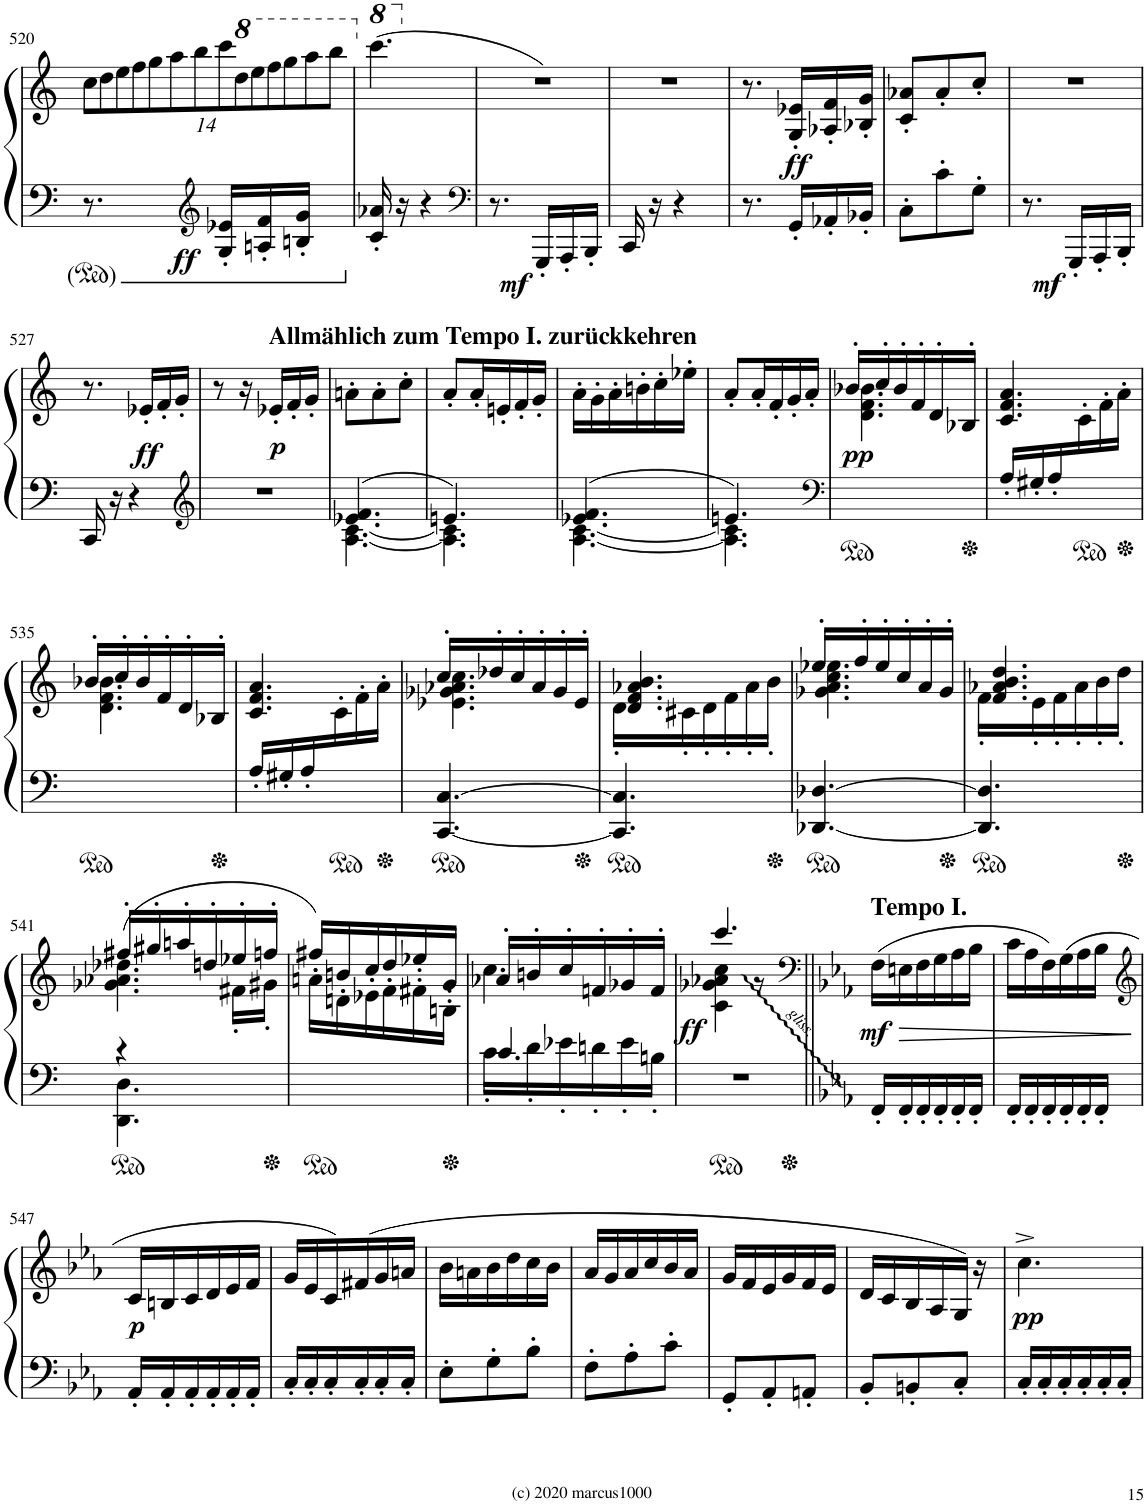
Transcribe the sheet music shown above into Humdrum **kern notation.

**kern	**kern	**dynam
*part1	*part1	*part1
*staff2	*staff1	*staff1/2
*I"Piano	*	*
*I'Pno.	*	*
!!LO:PB:g=z
*clefF4	*clefG2	*
*k[]	*k[]	*
*M3/8	*M3/8	*
*	*Xbrackettup	*
=520	=520	=520
8.r	112%3cc\L	.
.	112%3dd\	.
.	112%3ee\	.
.	112%3ff\	.
.	112%3gg\	.
.	112%3aa\	.
.	112%3bb\	.
*clefG2	*	*
!	!	!LO:DY:b=2
16G/' 16e-X/'LL	112%3ccc\	ff
*	*8va	*
.	112%3ddd\	.
.	112%3eee\	.
16An/' 16f/'	.	.
.	112%3fff\	.
.	112%3ggg\	.
16Bn/' 16g/'JJ	.	.
.	112%3aaa\	.
.	112%3bbb\J	.
=521	=521	=521
*	*X8va	*
*	*8va	*
16c/' 16a-X/'	(4.cccc^\	.
16r	.	.
4r	.	.
=522	=522	=522
*clefF4	*	*
*	*X8va	*
8.r	4.r)	.
!	!	!LO:DY:b=2
16GGG'/LL	.	mf
16AAA'/	.	.
16BBB'/JJ	.	.
=523	=523	=523
16CC/	4.r	.
16r	.	.
4r	.	.
=524	=524	=524
8.r	8.r	.
!	!	!LO:DY:b
16GG'/LL	16G/' 16e-X/'LL	ff
16AA-X'/	16A-X/' 16f/'	.
16BB-X'/JJ	16B-X/' 16g/'JJ	.
=525	=525	=525
8C'\L	8c/' 8a-X/'L	.
8c'\	8a-'/	.
8G'\J	8cc'/J	.
=526	=526	=526
8.r	4.r	.
!	!	!LO:DY:b=2
16GGG'/LL	.	mf
16AAA'/	.	.
16BBB'/JJ	.	.
!!LO:LB:g=z
=527	=527	=527
16CC/	8.r	.
16r	.	.
4r	.	.
!	!	!LO:DY:b
.	16e-X'/LL	ff
.	16f'/	.
.	16g'/JJ	.
=528	=528	=528
*clefG2	*	*
4.r	8r	.
.	16r	.
!	!LO:TX:a:B:t=Allmählich zum Tempo I. zurückkehren	!
!	!	!LO:DY:b
.	16e-X'/LL	p
.	16f'/	.
.	16g'/JJ	.
=529	=529	=529
*^	*	*
4.e-X/ 4.f/	[4.A\ [4.c\	8an'\L	.
.	.	8a'\	.
.	.	8cc'\J	.
=530	=530	=530	=530
4.en/	4.A\] 4.c\]	8a'/L	.
.	.	16a'/L	.
.	.	16en'/	.
.	.	16f'/	.
.	.	16g'/JJ	.
=531	=531	=531	=531
4.e-X/ 4.f/	[4.A\ [4.c\	16a'\LL	.
.	.	16g'\	.
.	.	16a'\	.
.	.	16bn'\	.
.	.	16cc'\	.
.	.	16ee-X'\JJ	.
=532	=532	=532	=532
4.en/	4.A\] 4.c\]	8a'/L	.
.	.	16a'/L	.
.	.	16f'/	.
.	.	16g'/	.
.	.	16a'/JJ	.
*v	*v	*	*
=533	=533	=533
*clefF4	*	*
*	*^	*
!	!	!	!LO:DY:b
4.ryy	16b-X'/LL	4.d\ 4.f\ 4.b-\	pp
.	16cc'/	.	.
.	16b-'/	.	.
.	16f'/	.	.
.	16d'/	.	.
.	16B-X'/JJ	.	.
=534	=534	=534	=534
16A'/LL	4.c/ 4.f/ 4.a/	8.ryy	.
16G#X'/	.	.	.
16A'/	.	.	.
*	*ped	*	*
8.ryy	.	16c'\	.
.	.	16f'\	.
.	.	16a'\JJ	.
!!LO:LB:g=z	!!
=535	=535	=535	=535
*	*Xped	*	*
4.ryy	16b-X'/LL	4.d\ 4.f\ 4.b-\	.
.	16cc'/	.	.
.	16b-'/	.	.
.	16f'/	.	.
.	16d'/	.	.
.	16B-X'/JJ	.	.
=536	=536	=536	=536
16A'/LL	4.c/ 4.f/ 4.a/	8.ryy	.
16G#X'/	.	.	.
16A'/	.	.	.
*	*ped	*	*
8.ryy	.	16c'\	.
.	.	16f'\	.
.	.	16a'\JJ	.
=537	=537	=537	=537
*	*Xped	*	*
[4.CC/ [4.C/	16cc'/LL	4.e-X\ 4.g-X\ 4.a-X\ 4.cc\	.
.	16dd-X'/	.	.
.	16cc'/	.	.
.	16a-'/	.	.
.	16g-'/	.	.
.	16e-'/JJ	.	.
=538	=538	=538	=538
4.CC/] 4.C/]	16d'\LL	4.d/ 4.f/ 4.a-X/ 4.b/	.
.	16c#X'\	.	.
.	16d'\	.	.
.	16f'\	.	.
.	16a-'\	.	.
.	16b'\JJ	.	.
=539	=539	=539	=539
[4.DD-X/ [4.D-X/	16ee-X'/LL	4.g-X\ 4.a\ 4.cc\ 4.ee-\	.
.	16ff'/	.	.
.	16ee-'/	.	.
.	16cc'/	.	.
.	16a'/	.	.
.	16g-'/JJ	.	.
=540	=540	=540	=540
4.DD-/] 4.D-/]	16f'\LL	4.f/ 4.a-X/ 4.b/ 4.dd/	.
.	16e'\	.	.
.	16f'\	.	.
.	16a-'\	.	.
.	16b'\	.	.
.	16dd'\JJ	.	.
*	*v	*v	*
!!LO:LB:g=z
=541	=541	=541
*ped	*	*
*^	*^	*
*	*	*	*^	*
4r	4.DD\ 4.D\	(4.g-X\ 4.a-X\ 4.dd-X\	16ff#X'/LL	4ryy	.
.	.	.	16gg#X'/	.	.
.	.	.	16aan'/	.	.
.	.	.	16ddn'/	.	.
8ryy	.	.	16ee-X'/	16f#X'\LL	.
.	.	.	16ffn'/JJ	16g#X'\JJ	.
*v	*v	*	*	*	*
*	*v	*v	*v	*
=542	=542	=542
*	*Xped	*
*	*^	*
*	*ped	*	*
4.ryy	16ff#X'/LL)	16an'\LL	.
.	16bn'/	16dn'\	.
.	16cc'/	16e-X'\	.
.	16dd'/	16f'\	.
.	16ee-X'/	16f#X'\	.
.	16g'/JJ	16Bn'\JJ	.
=543	=543	=543	=543
*^	*	*	*
*	*	*Xped	*	*
16c'\LL	4.c/	4.cc\	16a-X'/LL	.
16d'\	.	.	16bn'/	.
16e-X'\	.	.	16cc'/	.
16dn'\	.	.	16fn'/	.
16e-'\	.	.	16g-X'/	.
16Bn'\JJ	.	.	16f'/JJ	.
=544	=544	=544	=544	=544
!	!	!	!	!LO:DY:b
4.ryy	4.r	4.ccc/	4c\ 4g-X\ 4a-X\ 4cc\	ff
.	.	.	8r	.
*v	*v	*	*	*
*	*v	*v	*
qGG	.	.
=545||	=545||	=545||
*	*clefF4	*
*k[b-e-a-]	*k[b-e-a-]	*
!	!LO:TX:a:B:t=Tempo I.	!
!	!	!LO:DY:b
16FF'/LL	(16F\LL	mf
!	!	!LO:HP:b
16FF'/	16En\	>
16FF'/	16F\	.
16FF'/	16G\	.
16FF'/	16A-\	.
16FF'/JJ	16B-\JJ	.
=546	=546	=546
16FF'/LL	16c\LL	.
16FF'/	16A-\	.
16FF'/	16F\)	.
16FF'/	(16G\	.
16FF'/	16A-\	.
16FF'/JJ	16B-\JJ	.
.	.	]
!!LO:LB:g=z
=547	=547	=547
*	*clefG2	*
!	!	!LO:DY:b
16AA-'/LL	16c/LL	p
16AA-'/	16Bn/	.
16AA-'/	16c/	.
16AA-'/	16d/	.
16AA-'/	16e-/	.
16AA-'/JJ	16f/JJ	.
=548	=548	=548
16C'/LL	16g/LL	.
16C'/	16e-/	.
16C'/	16c/)	.
16C'/	(16f#X/	.
16C'/	16g/	.
16C'/JJ	16an/JJ	.
=549	=549	=549
8E-'\L	16b-\LL	.
.	16an\	.
8G'\	16b-\	.
.	16dd\	.
8B-'\J	16cc\	.
.	16b-\JJ	.
=550	=550	=550
8F'\L	16a-/LL	.
.	16g/	.
8A-'\	16a-/	.
.	16cc/	.
8c'\J	16b-/	.
.	16a-/JJ	.
=551	=551	=551
8GG'/L	16g/LL	.
.	16f/	.
8AA-'/	16e-/	.
.	16g/	.
8AAn'/J	16f/	.
.	16e-/JJ	.
=552	=552	=552
8BB-'/L	16d/LL	.
.	16c/	.
8BBn'/	16B-/	.
.	16A-/	.
8C'/J	16G/JJ)	.
.	16r	.
=553	=553	=553
!	!	!LO:DY:b
16C'/LL	4.cc^\	pp
16C'/	.	.
16C'/	.	.
16C'/	.	.
16C'/	.	.
16C'/JJ	.	.
=	=	=
*-	*-	*-
